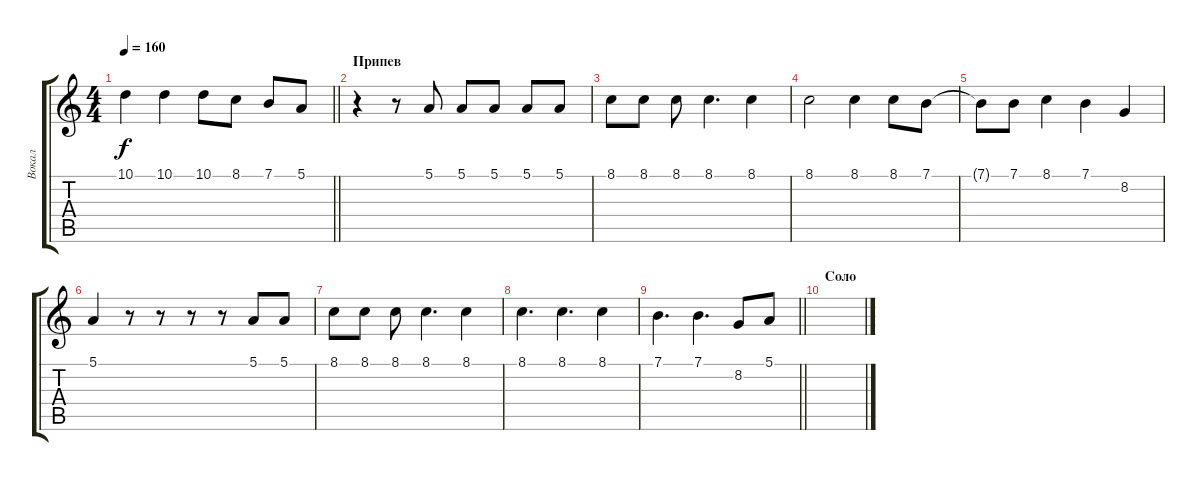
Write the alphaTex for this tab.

\track ("Вокал" "Вокал") {instrument fx5brightness}
\staff {score tabs}
\tuning (E4 B3 G3 D3 A2 E2) {hide}
\ts (4 4)
\tempo 160
\clef g2
\barLineRight lightlight
\ks c
10.1{t}.4{dy f} 10.1.4 10.1.8 8.1.8 7.1.8 5.1.8 |
\section ("" "Припев")
r.4 r.8 5.1.8 5.1.8 5.1.8 5.1.8 5.1.8 |
8.1.8 8.1.8 8.1.8 8.1.4{d} 8.1.4 |
8.1.2 8.1.4 8.1.8 7.1.8 |
7.1{t}.8 7.1.8 8.1.4 7.1.4 8.2.4 |
5.1.4 r.8 r.8 r.8 r.8 5.1.8 5.1.8 |
8.1.8 8.1.8 8.1.8 8.1.4{d} 8.1.4 |
8.1.4{d} 8.1.4{d} 8.1.4 |
\barLineRight lightlight
7.1.4{d} 7.1.4{d} 8.2.8 5.1.8 |
\section ("" "Соло")
